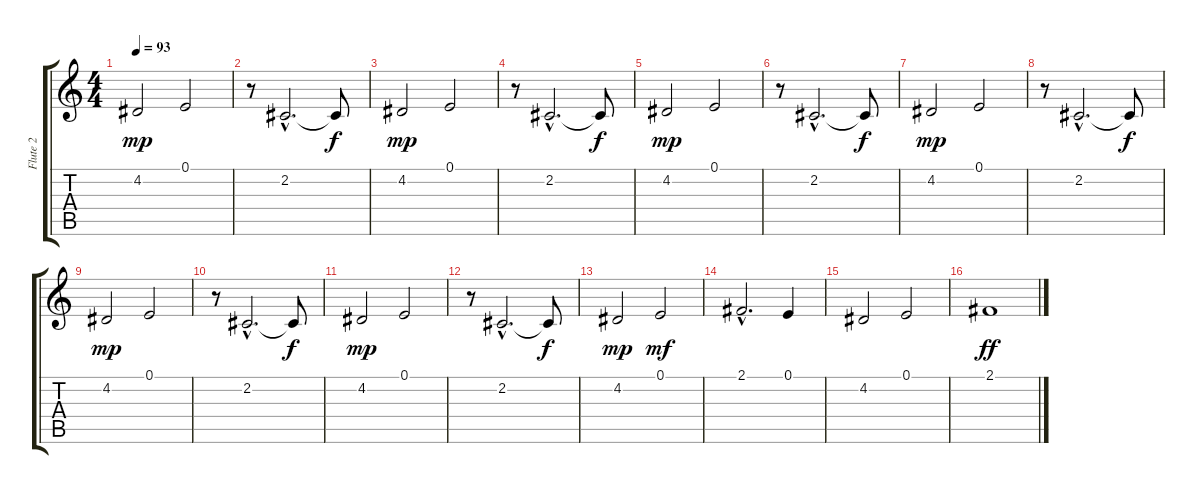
\track ("Flute 2" "Flute 2") {instrument panflute}
\staff {score tabs}
\tuning (E4 B3 G3 D3 A2 E2) {hide}
\ts (4 4)
\tempo 93
\clef g2
\ks c
4.2.2{dy mp} 0.1.2 |
r.8 2.2{hac}.2{d} 2.2{t}.8{dy f} |
4.2.2{dy mp} 0.1.2 |
r.8 2.2{hac}.2{d} 2.2{t}.8{dy f} |
4.2.2{dy mp} 0.1.2 |
r.8 2.2{hac}.2{d} 2.2{t}.8{dy f} |
4.2.2{dy mp} 0.1.2 |
r.8 2.2{hac}.2{d} 2.2{t}.8{dy f} |
4.2.2{dy mp} 0.1.2 |
r.8 2.2{hac}.2{d} 2.2{t}.8{dy f} |
4.2.2{dy mp} 0.1.2 |
r.8 2.2{hac}.2{d} 2.2{t}.8{dy f} |
4.2.2{dy mp} 0.1.2{dy mf} |
2.1{hac}.2{d} 0.1.4 |
4.2.2 0.1.2 |
2.1.1{dy ff}
